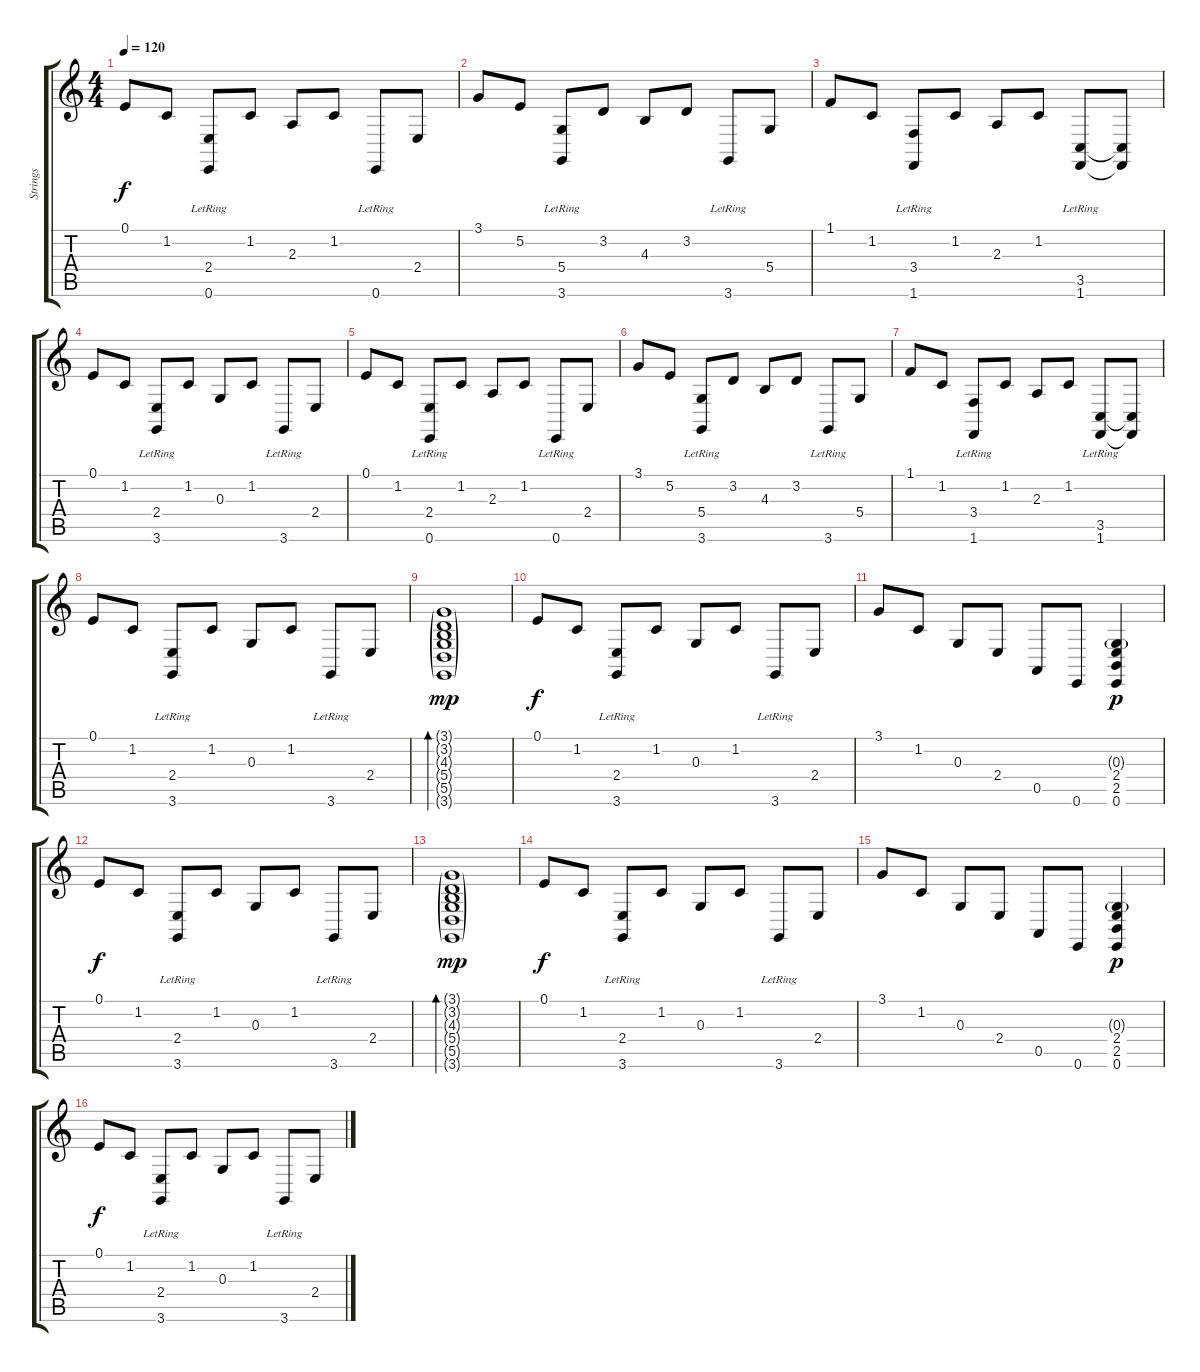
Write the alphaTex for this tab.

\track ("Strings" "Strings") {instrument pizzicatostrings}
\staff {score tabs}
\tuning (E4 B3 G3 D3 A2 E2) {hide}
\ts (4 4)
\tempo 120
\clef g2
\ks c
0.1.8{dy f} 1.2.8 (2.4 0.6{lr}).8 1.2.8 2.3.8 1.2.8 0.6{lr}.8 2.4.8 |
3.1.8 5.2.8 (5.4 3.6{lr}).8 3.2.8 4.3.8 3.2.8 3.6{lr}.8 5.4.8 |
1.1.8 1.2.8 (3.4 1.6{lr}).8 1.2.8 2.3.8 1.2.8 (3.5 1.6{lr}).8 (3.5{t} 1.6{t}).8 |
0.1.8 1.2.8 (2.4 3.6{lr}).8 1.2.8 0.3.8 1.2.8 3.6{lr}.8 2.4.8 |
0.1.8 1.2.8 (2.4 0.6{lr}).8 1.2.8 2.3.8 1.2.8 0.6{lr}.8 2.4.8 |
3.1.8 5.2.8 (5.4 3.6{lr}).8 3.2.8 4.3.8 3.2.8 3.6{lr}.8 5.4.8 |
1.1.8 1.2.8 (3.4 1.6{lr}).8 1.2.8 2.3.8 1.2.8 (3.5 1.6{lr}).8 (3.5{t} 1.6{t}).8 |
0.1.8 1.2.8 (2.4 3.6{lr}).8 1.2.8 0.3.8 1.2.8 3.6{lr}.8 2.4.8 |
(3.1{g} 3.2{g} 4.3{g} 5.4{g} 5.5{g} 3.6{g}).1{bd 60 dy mp} |
0.1.8{dy f} 1.2.8 (2.4 3.6{lr}).8 1.2.8 0.3.8 1.2.8 3.6{lr}.8 2.4.8 |
3.1.8 1.2.8 0.3.8 2.4.8 0.5.8 0.6.8 (0.3{g} 2.4 2.5 0.6).4{dy p} |
0.1.8{dy f} 1.2.8 (2.4 3.6{lr}).8 1.2.8 0.3.8 1.2.8 3.6{lr}.8 2.4.8 |
(3.1{g} 3.2{g} 4.3{g} 5.4{g} 5.5{g} 3.6{g}).1{bd 60 dy mp} |
0.1.8{dy f} 1.2.8 (2.4 3.6{lr}).8 1.2.8 0.3.8 1.2.8 3.6{lr}.8 2.4.8 |
3.1.8 1.2.8 0.3.8 2.4.8 0.5.8 0.6.8 (0.3{g} 2.4 2.5 0.6).4{dy p} |
0.1.8{dy f} 1.2.8 (2.4 3.6{lr}).8 1.2.8 0.3.8 1.2.8 3.6{lr}.8 2.4.8
